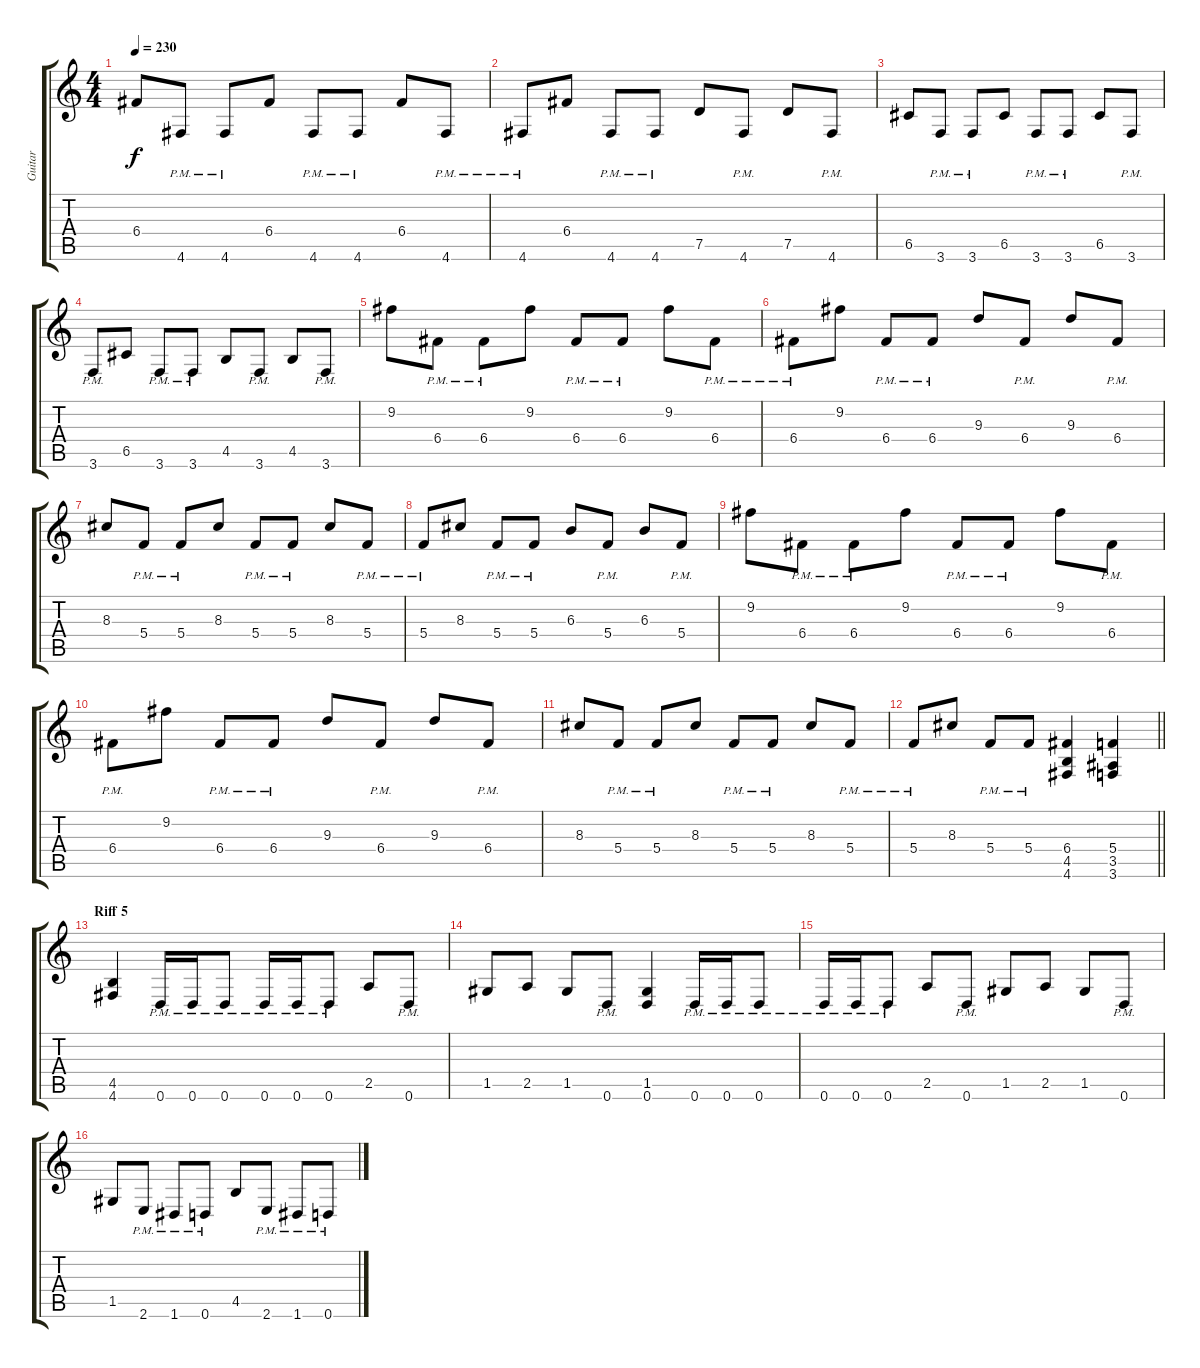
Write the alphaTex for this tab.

\track ("Guitar" "Guitar") {instrument distortionguitar}
\staff {score tabs}
\tuning (D4 A3 F3 C3 G2 D2) {hide}
\ts (4 4)
\tempo 230
\clef g2
\ks c
6.4.8{dy f} 4.6{pm}.8 4.6{pm}.8 6.4.8 4.6{pm}.8 4.6{pm}.8 6.4.8 4.6{pm}.8 |
4.6{pm}.8 6.4.8 4.6{pm}.8 4.6{pm}.8 7.5.8 4.6{pm}.8 7.5.8 4.6{pm}.8 |
6.5.8 3.6{pm}.8 3.6{pm}.8 6.5.8 3.6{pm}.8 3.6{pm}.8 6.5.8 3.6{pm}.8 |
3.6{pm}.8 6.5.8 3.6{pm}.8 3.6{pm}.8 4.5.8 3.6{pm}.8 4.5.8 3.6{pm}.8 |
9.2.8 6.4{pm}.8 6.4{pm}.8 9.2.8 6.4{pm}.8 6.4{pm}.8 9.2.8 6.4{pm}.8 |
6.4{pm}.8 9.2.8 6.4{pm}.8 6.4{pm}.8 9.3.8 6.4{pm}.8 9.3.8 6.4{pm}.8 |
8.3.8 5.4{pm}.8 5.4{pm}.8 8.3.8 5.4{pm}.8 5.4{pm}.8 8.3.8 5.4{pm}.8 |
5.4{pm}.8 8.3.8 5.4{pm}.8 5.4{pm}.8 6.3.8 5.4{pm}.8 6.3.8 5.4{pm}.8 |
9.2.8 6.4{pm}.8 6.4{pm}.8 9.2.8 6.4{pm}.8 6.4{pm}.8 9.2.8 6.4{pm}.8 |
6.4{pm}.8 9.2.8 6.4{pm}.8 6.4{pm}.8 9.3.8 6.4{pm}.8 9.3.8 6.4{pm}.8 |
8.3.8 5.4{pm}.8 5.4{pm}.8 8.3.8 5.4{pm}.8 5.4{pm}.8 8.3.8 5.4{pm}.8 |
\barLineRight lightlight
5.4{pm}.8 8.3.8 5.4{pm}.8 5.4{pm}.8 (6.4 4.5 4.6).4 (5.4 3.5 3.6).4 |
\section ("" "Riff 5")
(4.5 4.6).4 0.6{pm}.16 0.6{pm}.16 0.6{pm}.8 0.6{pm}.16 0.6{pm}.16 0.6{pm}.8 2.5.8 0.6{pm}.8 |
1.5.8 2.5.8 1.5.8 0.6{pm}.8 (1.5 0.6).4 0.6{pm}.16 0.6{pm}.16 0.6{pm}.8 |
0.6{pm}.16 0.6{pm}.16 0.6{pm}.8 2.5.8 0.6{pm}.8 1.5.8 2.5.8 1.5.8 0.6{pm}.8 |
1.5.8 2.6{pm}.8 1.6{pm}.8 0.6{pm}.8 4.5.8 2.6{pm}.8 1.6{pm}.8 0.6{pm}.8
